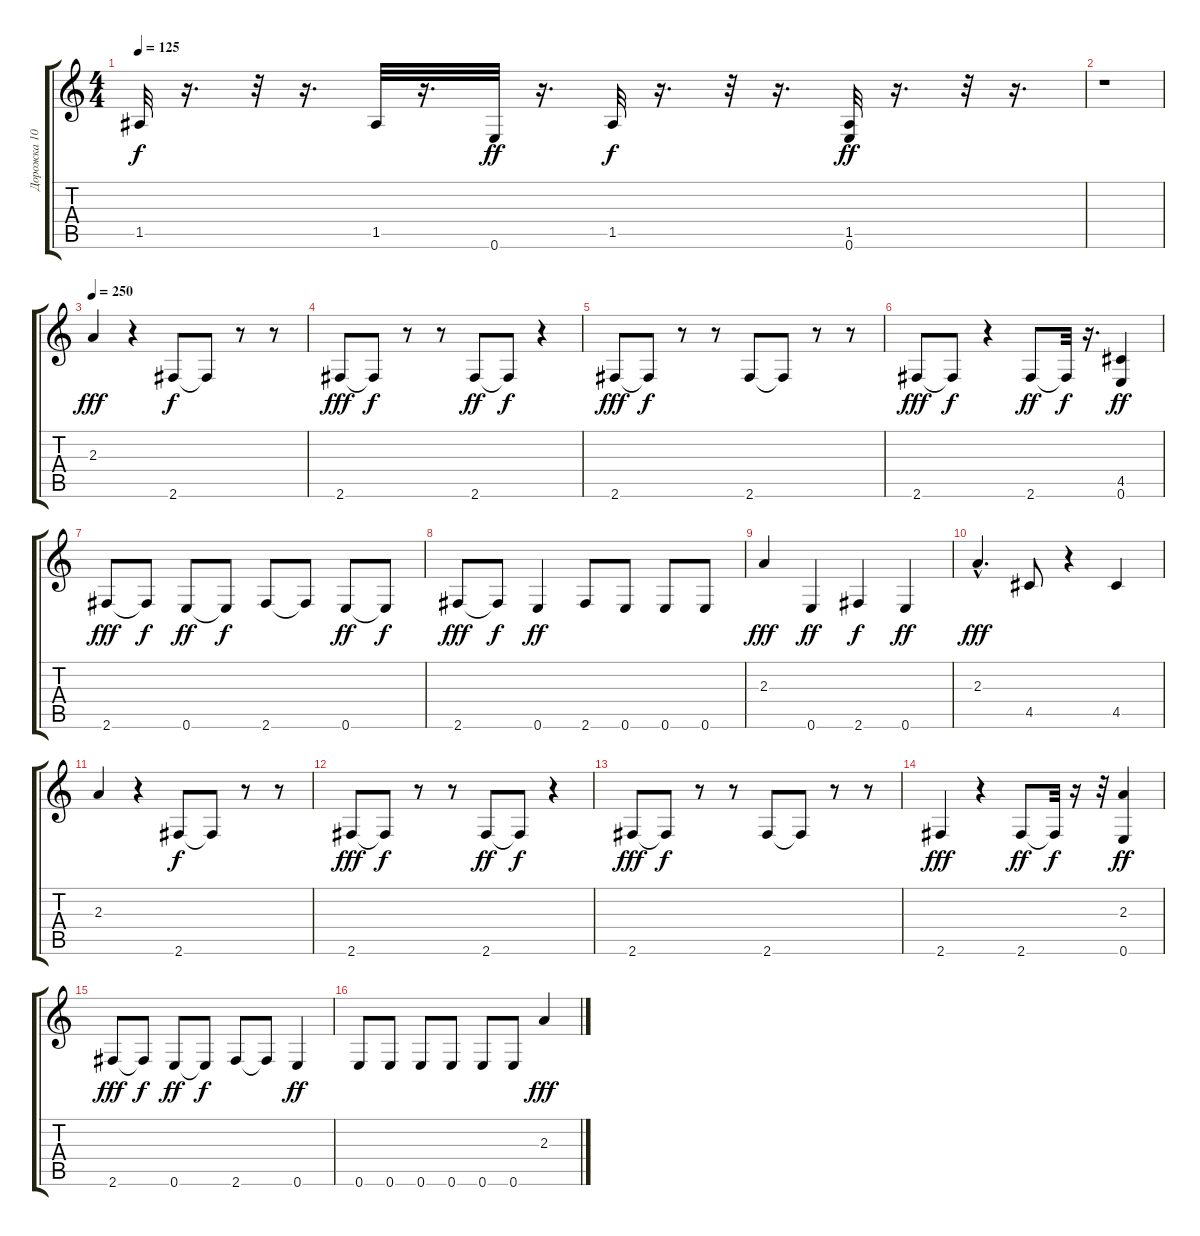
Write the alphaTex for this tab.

\track ("Дорожка 10" "Дорожка 10") {instrument acousticguitarnylon}
\staff {score tabs}
\tuning (E4 B3 G3 D3 A2 E2) {hide}
\ts (4 4)
\tempo 125
\clef g2
\ks c
1.5.32{dy f} r.16{d} r.32 r.16{d} 1.5.32 r.16{d} 0.6.32{dy ff} r.16{d} 1.5.32{dy f} r.16{d} r.32 r.16{d} (1.5 0.6).32{dy ff} r.16{d} r.32 r.16{d} |
r.1 |
\tempo 250
2.3.4{dy fff} r.4 2.6.8{dy f} 2.6{t}.8 r.8 r.8 |
2.6.8{dy fff} 2.6{t}.8{dy f} r.8 r.8 2.6.8{dy ff} 2.6{t}.8{dy f} r.4 |
2.6.8{dy fff} 2.6{t}.8{dy f} r.8 r.8 2.6.8 2.6{t}.8 r.8 r.8 |
2.6.8{dy fff} 2.6{t}.8{dy f} r.4 2.6.8{dy ff} 2.6{t}.32{dy f} r.16{d} (4.5 0.6).4{dy ff} |
2.6.8{dy fff} 2.6{t}.8{dy f} 0.6.8{dy ff} 0.6{t}.8{dy f} 2.6.8 2.6{t}.8 0.6.8{dy ff} 0.6{t}.8{dy f} |
2.6.8{dy fff} 2.6{t}.8{dy f} 0.6.4{dy ff} 2.6.8 0.6.8 0.6.8 0.6.8 |
2.3.4{dy fff} 0.6.4{dy ff} 2.6.4{dy f} 0.6.4{dy ff} |
2.3{hac}.4{d dy fff} 4.5.8 r.4 4.5.4 |
2.3.4 r.4 2.6.8{dy f} 2.6{t}.8 r.8 r.8 |
2.6.8{dy fff} 2.6{t}.8{dy f} r.8 r.8 2.6.8{dy ff} 2.6{t}.8{dy f} r.4 |
2.6.8{dy fff} 2.6{t}.8{dy f} r.8 r.8 2.6.8 2.6{t}.8 r.8 r.8 |
2.6.4{dy fff} r.4 2.6.8{dy ff} 2.6{t}.32{dy f} r.16 r.32 (2.3 0.6).4{dy ff} |
2.6.8{dy fff} 2.6{t}.8{dy f} 0.6.8{dy ff} 0.6{t}.8{dy f} 2.6.8 2.6{t}.8 0.6.4{dy ff} |
0.6.8 0.6.8 0.6.8 0.6.8 0.6.8 0.6.8 2.3.4{dy fff}
